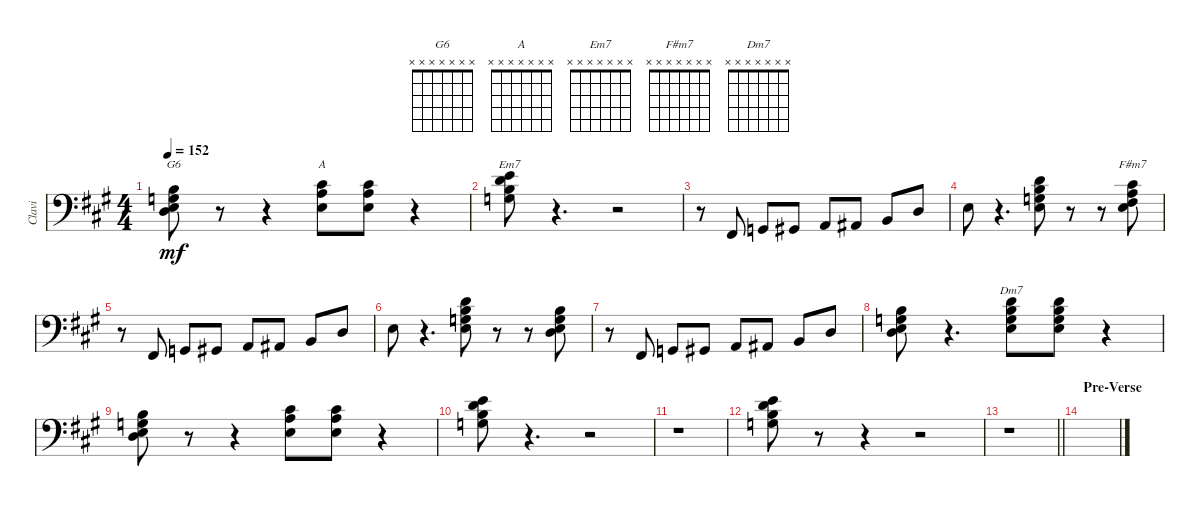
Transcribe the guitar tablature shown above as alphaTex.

\track ("Clavi" "Clavi") {instrument harpsichord}
\staff {score}
\tuning (E4 B3 G3 D3 A2 E2 B1) {hide}
\chord ("G6" x x x x x x x)
\chord ("A" x x x x x x x)
\chord ("Em7" x x x x x x x)
\chord ("F#m7" x x x x x x x)
\chord ("Dm7" x x x x x x x)
\ts (4 4)
\tempo 152
\clef f4
\ks a
(0.2 0.3 0.4 7.5).8{ch "G6" dy mf} r.8 r.4 (2.2 2.3 2.4).8{ch "A"} (2.2 2.3 2.4).8 r.4 |
(0.1 0.2 0.3 12.4).8{ch "Em7"} r.4{d} r.2 |
r.8 2.6.8 3.6.8 4.6.8 0.5.8 1.5.8 2.5.8 0.4.8 |
2.4.8 r.4{d} (0.2 0.3 2.4 17.5).8 r.8 r.8 (2.2 2.3 2.4 9.5).8{ch "F#m7"} |
r.8 2.6.8 3.6.8 4.6.8 0.5.8 1.5.8 2.5.8 0.4.8 |
2.4.8 r.4{d} (0.2 0.3 2.4 17.5).8 r.8 r.8 (0.2 0.3 0.4 7.5).8 |
r.8 2.6.8 3.6.8 4.6.8 0.5.8 1.5.8 2.5.8 0.4.8 |
(0.2 0.3 0.4 7.5).8 r.4{d} (0.2 0.3 2.4 17.5).8{ch "Dm7"} (0.2 0.3 2.4 17.5).8 r.4 |
(0.2 0.3 0.4 7.5).8 r.8 r.4 (2.2 2.3 2.4).8 (2.2 2.3 2.4).8 r.4 |
(0.1 0.2 0.3 12.4).8 r.4{d} r.2 |
r.1 |
(0.1 0.2 0.3 12.4).8 r.8 r.4 r.2 |
\barLineRight lightlight
r.1 |
\section ("" "Pre-Verse")
